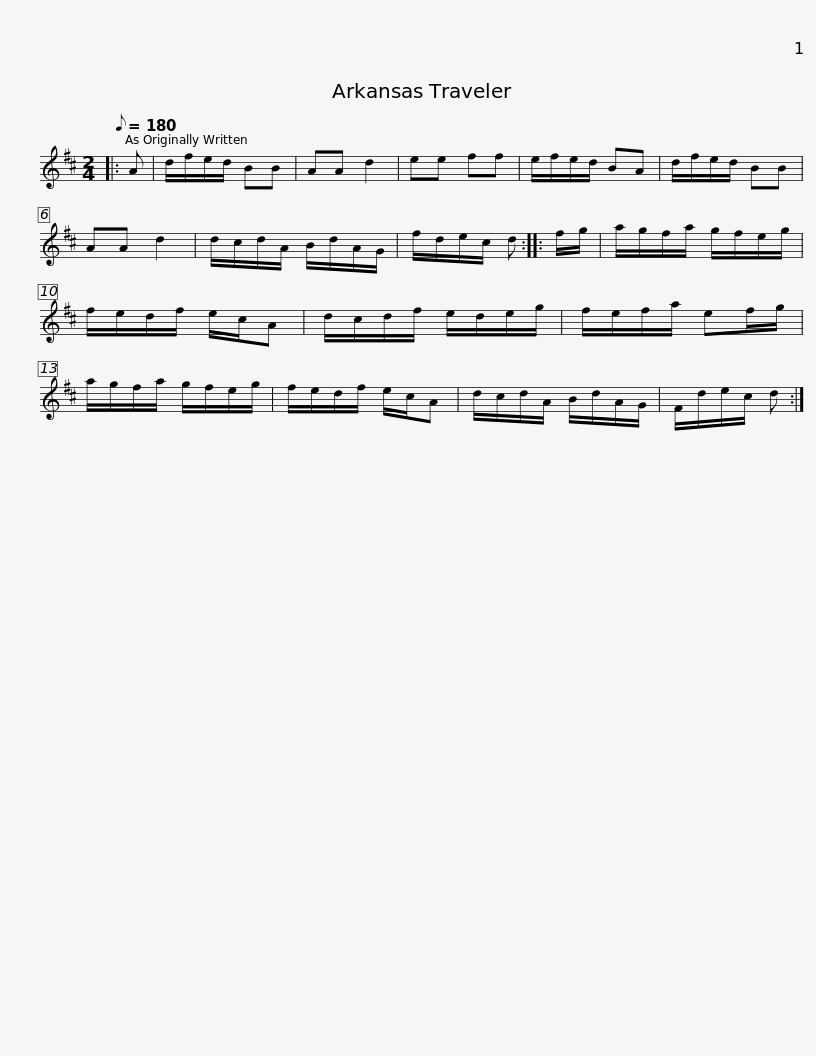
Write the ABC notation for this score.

X:1
L:1/8
Q:1/8=180
M:2/4
I:linebreak $
K:none
V:1 treble transpose="8 "
V:1
[K:D]|: A | d/f/e/d/ BB | AA d2 | ee ff | e/f/e/d/ BA | %5
 d/f/e/d/ BB | AA d2 | d/c/d/A/ B/d/A/G/ | f/d/e/c/ d ::$ f/g/ | %10
 a/g/f/a/ g/f/e/g/ | f/e/d/f/ e/c/A | d/c/d/f/ e/d/e/g/ | f/e/f/a/ ef/g/ | a/g/f/a/ g/f/e/g/ | %15
 f/e/d/f/ e/c/A |$ d/c/d/A/ B/d/A/G/ | F/d/e/c/ d :| %18
